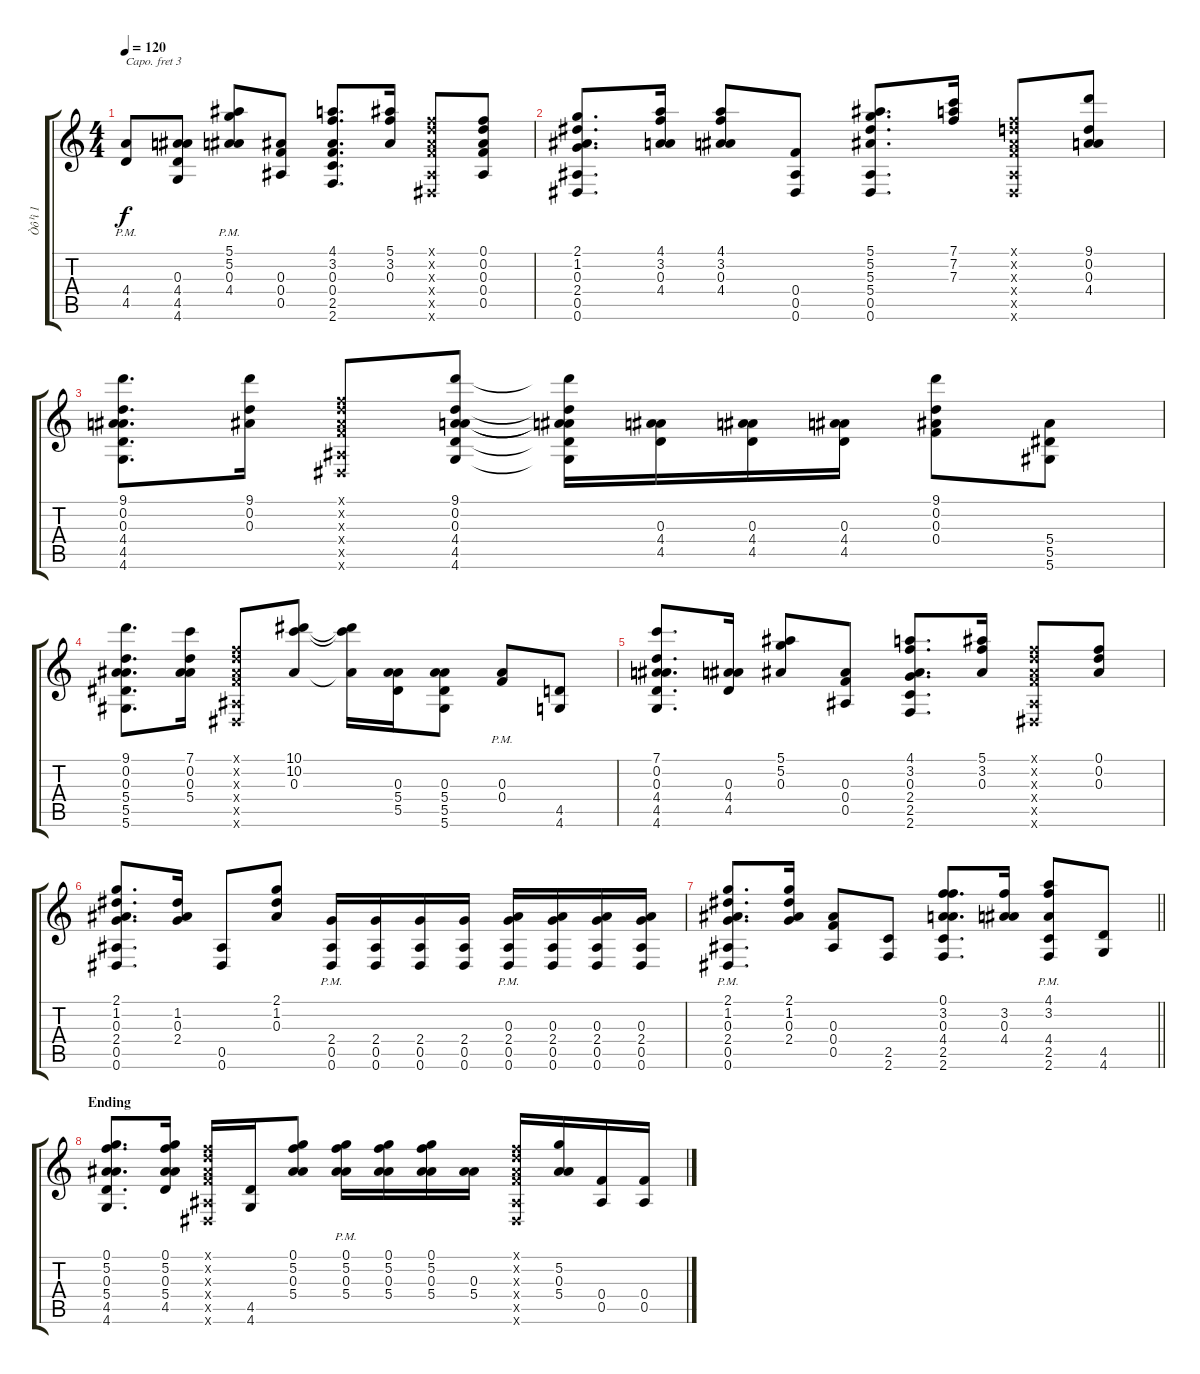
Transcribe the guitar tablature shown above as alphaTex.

\track ("Òô¹ì 1" "Òô¹ì 1") {instrument acousticguitarsteel}
\staff {score tabs}
\capo 3
\tuning (D4 B3 G3 D3 G2 C2) {hide}
\ts (4 4)
\tempo 120
\clef g2
\ks c
(4.4 4.5{pm}).8{dy f} (0.3 4.4 4.5 4.6).8 (5.1 5.2 0.3 4.4{pm}).8 (0.3 0.4 0.5).8 (4.1 3.2 0.3 0.4 2.5 2.6).8{d} (5.1 3.2 0.3).16 (0.1{x} 0.2{x} 0.3{x} 0.4{x} 0.5{x} 0.6{x}).8 (0.1 0.2 0.3 0.4 0.5).8 |
(2.1 1.2 0.3 2.4 0.5 0.6).8{d} (4.1 3.2 0.3 4.4).16 (4.1 3.2 0.3 4.4).8 (0.4 0.5 0.6).8 (5.1 5.2 5.3 5.4 0.5 0.6).8{d} (7.1 7.2 7.3).16 (0.1{x} 0.2{x} 0.3{x} 0.4{x} 0.5{x} 0.6{x}).8 (9.1 0.2 0.3 4.4).8 |
(9.1 0.2 0.3 4.4 4.5 4.6).8{d} (9.1 0.2 0.3).16 (0.1{x} 0.2{x} 0.3{x} 0.4{x} 0.5{x} 0.6{x}).8 (9.1 0.2 0.3 4.4 4.5 4.6).8 (9.1{t} 0.2{t} 0.3{t} 4.4{t} 4.5{t} 4.6{t}).16 (0.3 4.4 4.5).16 (0.3 4.4 4.5).16 (0.3 4.4 4.5).16 (9.1 0.2 0.3 0.4).8 (5.4 5.5 5.6).8 |
(9.1 0.2 0.3 5.4 5.5 5.6).8{d} (7.1 0.2 0.3 5.4).16 (0.1{x} 0.2{x} 0.3{x} 0.4{x} 0.5{x} 0.6{x}).8 (10.1 10.2 0.3).8 (10.1{t} 10.2{t} 0.3{t}).16 (0.3 5.4 5.5).16 (0.3 5.4 5.5 5.6).8 (0.3 0.4{pm}).8 (4.5 4.6).8 |
(7.1 0.2 0.3 4.4 4.5 4.6).8{d} (0.3 4.4 4.5).16 (5.1 5.2 0.3).8 (0.3 0.4 0.5).8 (4.1 3.2 0.3 2.4 2.5 2.6).8{d} (5.1 3.2 0.3).16 (0.1{x} 0.2{x} 0.3{x} 0.4{x} 0.5{x} 0.6{x}).8 (0.1 0.2 0.3).8 |
(2.1 1.2 0.3 2.4 0.5 0.6).8{d} (1.2 0.3 2.4).16 (0.5 0.6).8 (2.1 1.2 0.3).8 (2.4 0.5 0.6{pm}).16 (2.4 0.5 0.6).16 (2.4 0.5 0.6).16 (2.4 0.5 0.6).16 (0.3 2.4 0.5 0.6{pm}).16 (0.3 2.4 0.5 0.6).16 (0.3 2.4 0.5 0.6).16 (0.3 2.4 0.5 0.6).16 |
\barLineRight lightlight
(2.1 1.2 0.3 2.4 0.5 0.6{pm}).8{d} (2.1 1.2 0.3 2.4).16 (0.3 0.4 0.5).8 (2.5 2.6).8 (0.1 3.2 0.3 4.4 2.5 2.6).8{d} (3.2 0.3 4.4).16 (4.1 3.2 4.4 2.5 2.6{pm}).8 (4.5 4.6).8 |
\section ("" "Ending")
(0.1 5.2 0.3 5.4 4.5 4.6).8{d} (0.1 5.2 0.3 5.4 4.5).16 (0.1{x} 0.2{x} 0.3{x} 0.4{x} 0.5{x} 0.6{x}).16 (4.5 4.6).16 (0.1 5.2 0.3 5.4).8 (0.1 5.2 0.3 5.4{pm}).16 (0.1 5.2 0.3 5.4).16 (0.1 5.2 0.3 5.4).16 (0.3 5.4).16 (0.1{x} 0.2{x} 0.3{x} 0.4{x} 0.5{x} 0.6{x}).16 (5.2 0.3 5.4).16 (0.4 0.5).16 (0.4 0.5).16
